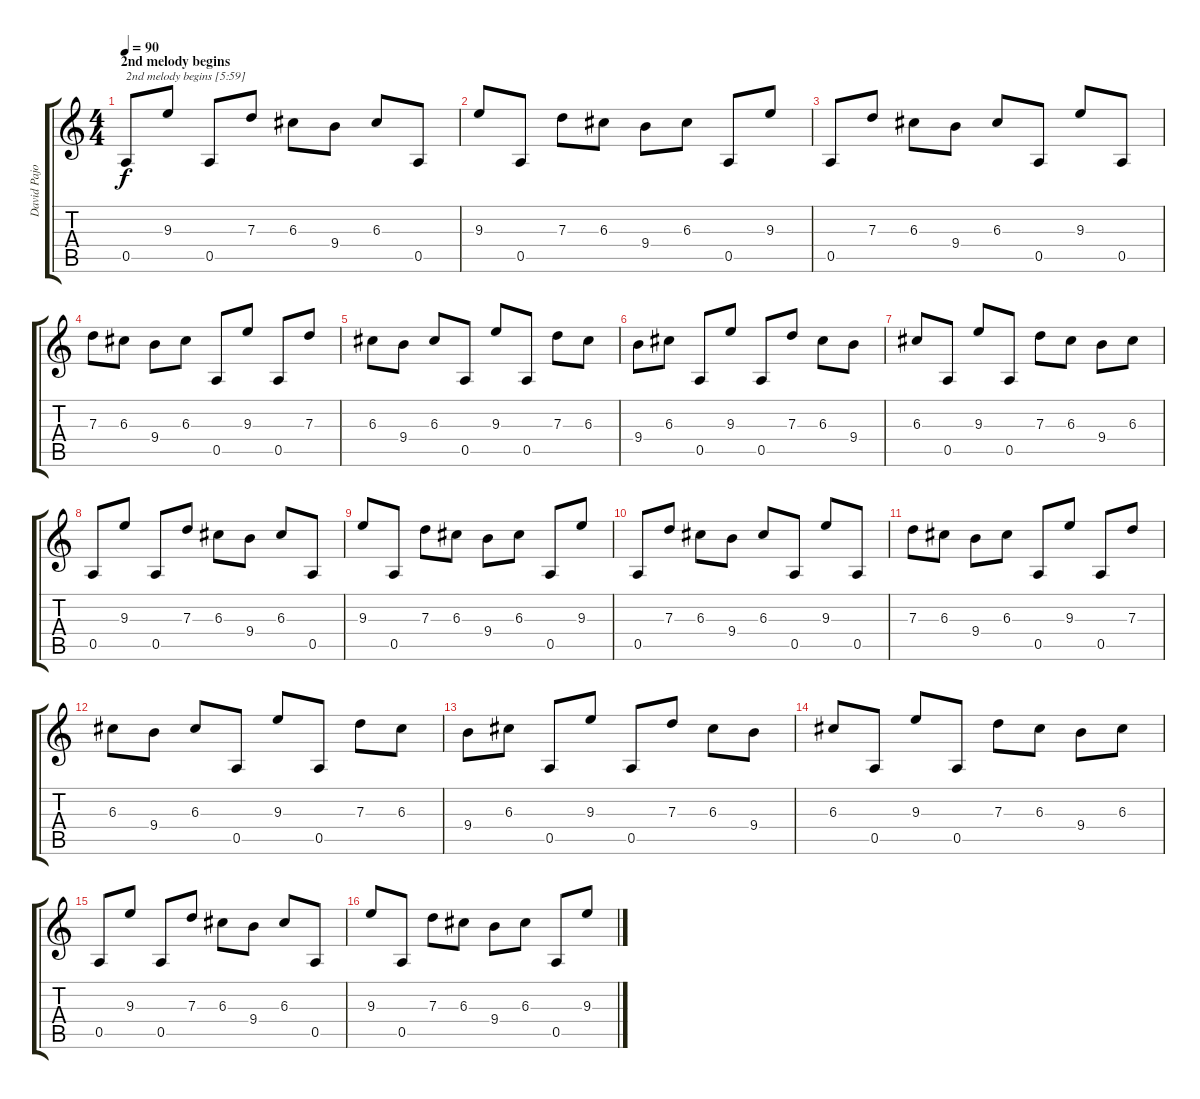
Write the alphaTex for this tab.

\track ("David Pajo" "David Pajo") {instrument electricguitarjazz}
\staff {score tabs}
\tuning (E4 B3 G3 D3 A2 D2) {hide}
\ts (4 4)
\section ("" "2nd melody begins ")
\tempo 90
\clef g2
\ks c
0.5.8{txt "2nd melody begins [5:59]" dy f} 9.3.8 0.5.8 7.3.8 6.3.8 9.4.8 6.3.8 0.5.8 |
9.3.8 0.5.8 7.3.8 6.3.8 9.4.8 6.3.8 0.5.8 9.3.8 |
0.5.8 7.3.8 6.3.8 9.4.8 6.3.8 0.5.8 9.3.8 0.5.8 |
7.3.8 6.3.8 9.4.8 6.3.8 0.5.8 9.3.8 0.5.8 7.3.8 |
6.3.8 9.4.8 6.3.8 0.5.8 9.3.8 0.5.8 7.3.8 6.3.8 |
9.4.8 6.3.8 0.5.8 9.3.8 0.5.8 7.3.8 6.3.8 9.4.8 |
6.3.8 0.5.8 9.3.8 0.5.8 7.3.8 6.3.8 9.4.8 6.3.8 |
0.5.8 9.3.8 0.5.8 7.3.8 6.3.8 9.4.8 6.3.8 0.5.8 |
9.3.8 0.5.8 7.3.8 6.3.8 9.4.8 6.3.8 0.5.8 9.3.8 |
0.5.8 7.3.8 6.3.8 9.4.8 6.3.8 0.5.8 9.3.8 0.5.8 |
7.3.8 6.3.8 9.4.8 6.3.8 0.5.8 9.3.8 0.5.8 7.3.8 |
6.3.8 9.4.8 6.3.8 0.5.8 9.3.8 0.5.8 7.3.8 6.3.8 |
9.4.8 6.3.8 0.5.8 9.3.8 0.5.8 7.3.8 6.3.8 9.4.8 |
6.3.8 0.5.8 9.3.8 0.5.8 7.3.8 6.3.8 9.4.8 6.3.8 |
0.5.8 9.3.8 0.5.8 7.3.8 6.3.8 9.4.8 6.3.8 0.5.8 |
9.3.8 0.5.8 7.3.8 6.3.8 9.4.8 6.3.8 0.5.8 9.3.8
